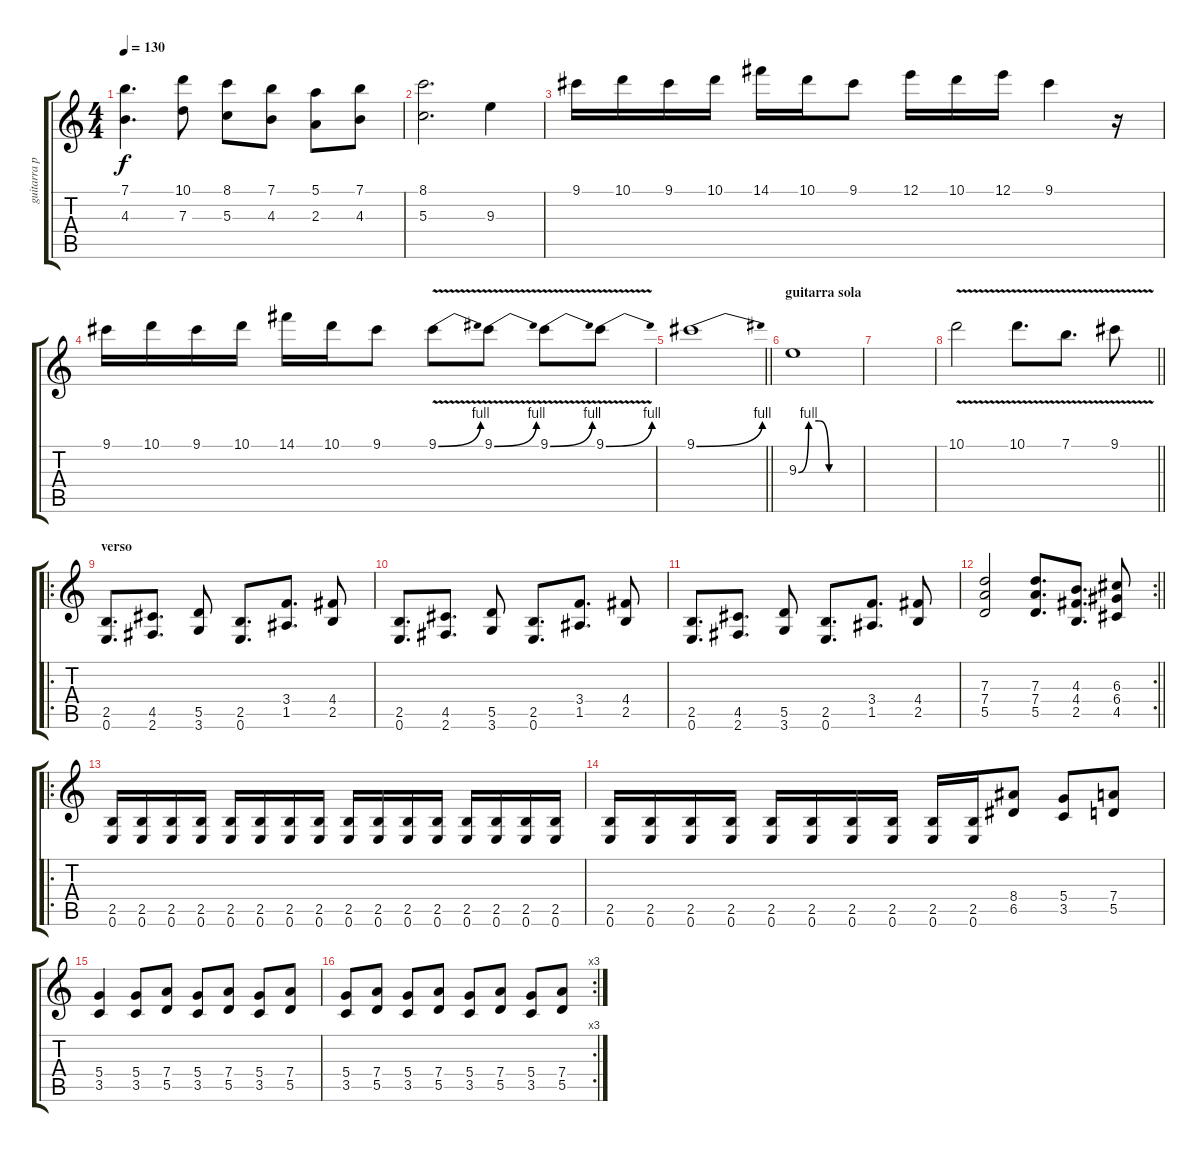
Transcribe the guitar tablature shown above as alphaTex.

\track ("guitarra primera" "guitarra p") {instrument distortionguitar}
\staff {score tabs}
\tuning (E4 B3 G3 D3 A2 E2) {hide}
\ts (4 4)
\tempo 130
\clef g2
\ks c
(7.1 4.3).4{d dy f} (10.1 7.3).8 (8.1 5.3).8 (7.1 4.3).8 (5.1 2.3).8 (7.1 4.3).8 |
(8.1 5.3).2{d} 9.3.4 |
9.1.16 10.1.16 9.1.16 10.1.16 14.1.16 10.1.16 9.1.8 12.1.16 10.1.16 12.1.16 9.1.4 r.16 |
9.1.16 10.1.16 9.1.16 10.1.16 14.1.16 10.1.16 9.1.8 9.1{be (bend 0 0 60 4) v}.8 9.1{be (bend 0 0 60 4) v}.8 9.1{be (bend 0 0 60 4) v}.8 9.1{be (bend 0 0 60 4) v}.8 |
\barLineRight lightlight
9.1{be (bend 0 0 60 4)}.1 |
\section ("" "guitarra sola")
9.3{be (custom 0 0 10 4 20 4 30 0 60 0)}.1 |
|
\barLineRight lightlight
10.1{v}.2 10.1{v}.8{d} 7.1{v}.8{d} 9.1{v}.8 |
\ro
\section ("" "verso")
(2.5 0.6).8{d} (4.5 2.6).8{d} (5.5 3.6).8 (2.5 0.6).8{d} (3.4 1.5).8{d} (4.4 2.5).8 |
(2.5 0.6).8{d} (4.5 2.6).8{d} (5.5 3.6).8 (2.5 0.6).8{d} (3.4 1.5).8{d} (4.4 2.5).8 |
(2.5 0.6).8{d} (4.5 2.6).8{d} (5.5 3.6).8 (2.5 0.6).8{d} (3.4 1.5).8{d} (4.4 2.5).8 |
\rc 2
\barLineRight lightlight
(7.3 7.4 5.5).2 (7.3 7.4 5.5).8{d} (4.3 4.4 2.5).8{d} (6.3 6.4 4.5).8 |
\ro
(2.5 0.6).16 (2.5 0.6).16 (2.5 0.6).16 (2.5 0.6).16 (2.5 0.6).16 (2.5 0.6).16 (2.5 0.6).16 (2.5 0.6).16 (2.5 0.6).16 (2.5 0.6).16 (2.5 0.6).16 (2.5 0.6).16 (2.5 0.6).16 (2.5 0.6).16 (2.5 0.6).16 (2.5 0.6).16 |
(2.5 0.6).16 (2.5 0.6).16 (2.5 0.6).16 (2.5 0.6).16 (2.5 0.6).16 (2.5 0.6).16 (2.5 0.6).16 (2.5 0.6).16 (2.5 0.6).16 (2.5 0.6).16 (8.4 6.5).8 (5.4 3.5).8 (7.4 5.5).8 |
(5.4 3.5).4 (5.4 3.5).8 (7.4 5.5).8 (5.4 3.5).8 (7.4 5.5).8 (5.4 3.5).8 (7.4 5.5).8 |
\rc 3
(5.4 3.5).8 (7.4 5.5).8 (5.4 3.5).8 (7.4 5.5).8 (5.4 3.5).8 (7.4 5.5).8 (5.4 3.5).8 (7.4 5.5).8
